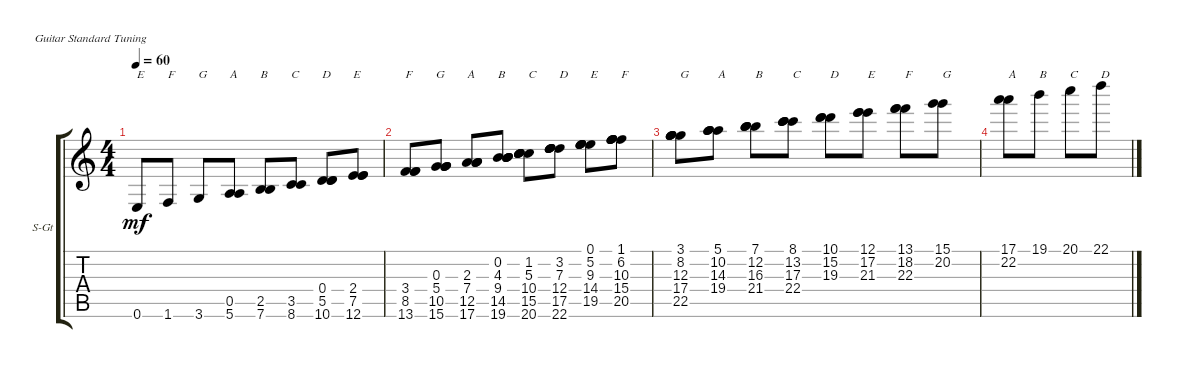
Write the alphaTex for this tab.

\defaultSystemsLayout 4
\bracketExtendMode groupsimilarinstruments
\firstSystemTrackNameOrientation horizontal
\otherSystemsTrackNameOrientation horizontal
\track ("Steel Guitar" "S-Gt") {instrument acousticguitarsteel}
\staff {score tabs}
\tuning (E4 B3 G3 D3 A2 E2)
\ts (4 4)
\tempo 60
\clef g2
\ks c
0.6.8{txt "E" dy mf instrument acousticguitarsteel} 1.6.8{txt "F"} 3.6.8{txt "G"} (0.5 5.6).8{txt "A"} (2.5 7.6).8{txt "B"} (3.5 8.6).8{txt "C"} (0.4 5.5 10.6).8{txt "D"} (7.5 12.6 2.4).8{txt "E"} |
(8.5 3.4 13.6).8{txt "F"} (0.3 10.5 5.4 15.6).8{txt "G"} (12.5 7.4 17.6 2.3).8{txt "A"} (0.2 9.4 14.5 4.3 19.6).8{txt "B"} (10.4 15.5 5.3 20.6 1.2).8{txt "C"} (12.4 7.3 3.2 17.5 22.6).8{txt "D"} (0.1 14.4 9.3 5.2 19.5).8{txt "E"} (15.4 10.3 20.5 6.2 1.1).8{txt "F"} |
(12.3 17.4 8.2 22.5 3.1).8{txt "G"} (14.3 19.4 10.2 5.1).8{txt "A"} (16.3 21.4 12.2 7.1).8{txt "B"} (17.3 22.4 13.2 8.1).8{txt "C"} (19.3 15.2 10.1).8{txt "D"} (21.3 17.2 12.1).8{txt "E"} (22.3 18.2 13.1).8{txt "F"} (20.2 15.1).8{txt "G"} |
(22.2 17.1).8{txt "A"} 19.1.8{txt "B"} 20.1.8{txt "C"} 22.1.8{txt "D"}
